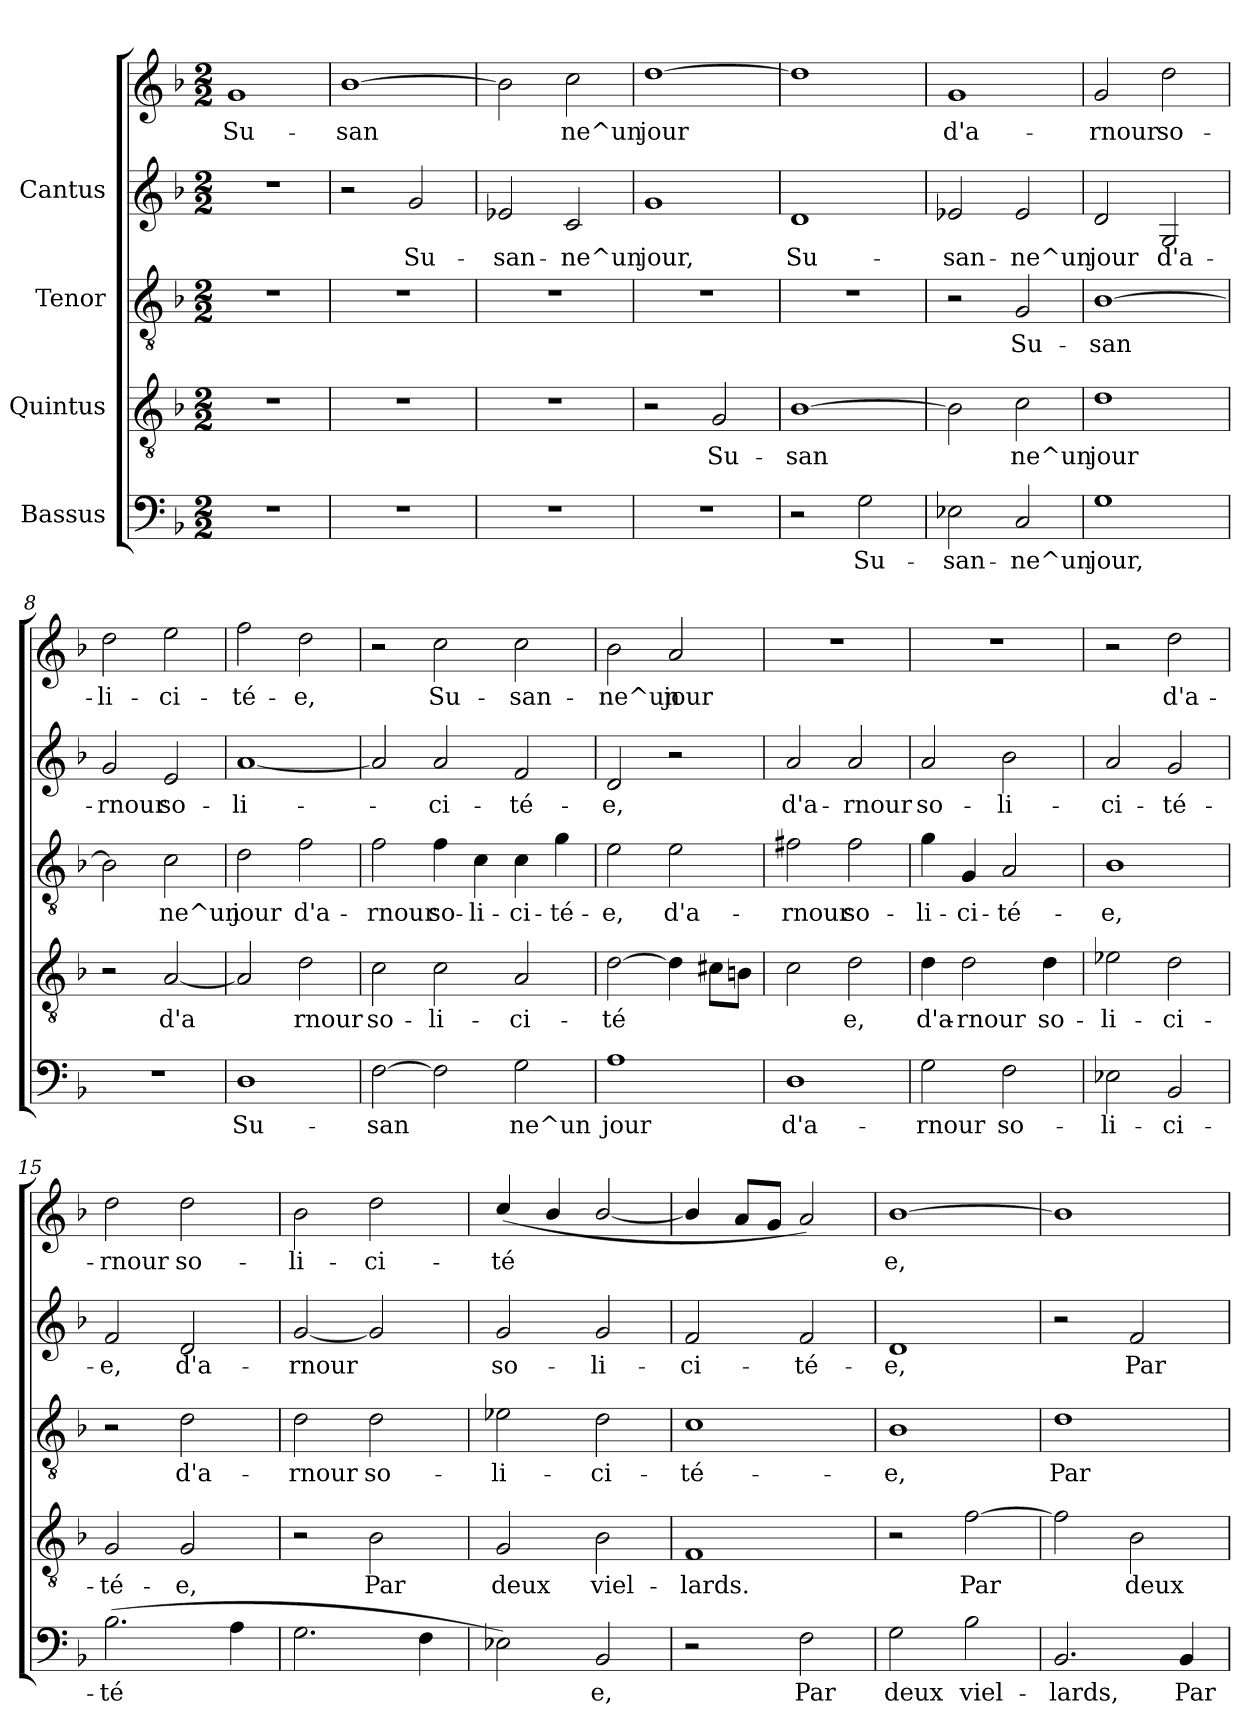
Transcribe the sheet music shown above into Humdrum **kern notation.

**kern	**text	**kern	**text	**kern	**text	**kern	**text	**kern	**text
*part4	*part4	*part3	*part3	*part2	*part2	*part1	*part1	*part1	*part1
*staff5	*staff5	*staff4	*staff4	*staff3	*staff3	*staff2	*staff2	*staff1	*staff1
*I"Bassus	*	*I"Quintus	*	*I"Tenor	*	*I"Cantus	*	*	*
!!LO:PB:g=z
*stria5	*	*stria5	*	*stria5	*	*stria5	*	*stria5	*
*clefF4	*	*clefGv2	*	*clefGv2	*	*clefG2	*	*clefG2	*
*k[b-]	*	*k[b-]	*	*k[b-]	*	*k[b-]	*	*k[b-]	*
*F:	*	*F:	*	*F:	*	*F:	*	*F:	*
*M2/2	*	*M2/2	*	*M2/2	*	*M2/2	*	*M2/2	*
*MM216	*	*MM216	*	*MM216	*	*MM216	*	*MM216	*
=1	=1	=1	=1	=1	=1	=1	=1	=1	=1
!	!	!	!	!	!	!	!	!	!LO:LY:b:cj
1r	.	1r	.	1r	.	1r	.	1g	Su-
=2	=2	=2	=2	=2	=2	=2	=2	=2	=2
!	!	!	!	!	!	!	!	!	!LO:LY:b:cj
1r	.	1r	.	1r	.	2r	.	[>1b-	-san-
!	!	!	!	!	!	!	!LO:LY:b:cj	!	!
.	.	.	.	.	.	2g/	-Su-	.	.
=3	=3	=3	=3	=3	=3	=3	=3	=3	=3
!	!	!	!	!	!	!	!LO:LY:b:cj	!	!LO:LY:b:cj
1r	.	1r	.	1r	.	2e-X/	san-	2b-\]	-
!	!	!	!	!	!	!	!LO:LY:b:cj	!	!LO:LY:b:cj
.	.	.	.	.	.	2c/	-ne^un	2cc\	ne^un
=4	=4	=4	=4	=4	=4	=4	=4	=4	=4
!	!	!	!	!	!	!	!LO:LY:b:cj	!	!LO:LY:b:cj
1r	.	2r	.	1r	.	1g	jour,	[>1dd	jour
!	!	!	!LO:LY:b:cj	!	!	!	!	!	!
.	.	2G/	Su-	.	.	.	.	.	.
=5	=5	=5	=5	=5	=5	=5	=5	=5	=5
!	!	!	!LO:LY:b:cj	!	!	!	!LO:LY:b:cj	!	!
2r	.	[>1B-	-san-	1r	.	1d	Su-	1dd]	.
!	!LO:LY:b:cj	!	!	!	!	!	!	!	!
2G\	Su-	.	.	.	.	.	.	.	.
=6	=6	=6	=6	=6	=6	=6	=6	=6	=6
!	!LO:LY:b:cj	!	!LO:LY:b:cj	!	!	!	!LO:LY:b:cj	!	!LO:LY:b:cj
2E-X\	-san-	2B-\]	-	2r	.	2e-X/	-san-	1g	-d'a-
!	!LO:LY:b:cj	!	!LO:LY:b:cj	!	!LO:LY:b:cj	!	!LO:LY:b:cj	!	!
2C/	-ne^un	2c\	ne^un	2G/	Su-	2e-/	-ne^un	.	.
!!LO:LB:g=z
=7	=7	=7	=7	=7	=7	=7	=7	=7	=7
!	!LO:LY:b:cj	!	!LO:LY:b:cj	!	!LO:LY:b:cj	!	!LO:LY:b:cj	!	!LO:LY:b:cj
1G	jour,	1d	jour	[>1B-	-san-	2d/	-jour	2g/	rnour
!	!	!	!	!	!	!	!LO:LY:b:cj	!	!LO:LY:b:cj
.	.	.	.	.	.	2G/	d'a-	2dd\	so-
=8	=8	=8	=8	=8	=8	=8	=8	=8	=8
!	!	!	!	!	!LO:LY:b:cj	!	!LO:LY:b:cj	!	!LO:LY:b:cj
1r	.	2r	.	2B-\]	-	2g/	-rnour	2dd\	-li-
!	!	!	!LO:LY:b:cj	!	!LO:LY:b:cj	!	!LO:LY:b:cj	!	!LO:LY:b:cj
.	.	[<2A/	d'a-	2c\	ne^un	2e/	so-	2ee\	-ci-
=9	=9	=9	=9	=9	=9	=9	=9	=9	=9
!	!LO:LY:b:cj	!	!LO:LY:b:cj	!	!LO:LY:b:cj	!	!LO:LY:b:cj	!	!LO:LY:b:cj
1D	Su-	2A/]	-	2d\	jour	[<1a	li-	2ff\	-té-
!	!	!	!LO:LY:b:cj	!	!LO:LY:b:cj	!	!	!	!LO:LY:b:cj
.	.	2d\	rnour	2f\	d'a-	.	.	2dd\	-e,
=10	=10	=10	=10	=10	=10	=10	=10	=10	=10
!	!LO:LY:b:cj	!	!LO:LY:b:cj	!	!LO:LY:b:cj	!	!	!	!
[>2F\	-san-	2c\	so-	2f\	-rnour	2a/]	.	2r	.
!	!LO:LY:b:cj	!	!LO:LY:b:cj	!	!LO:LY:b:cj	!	!LO:LY:b:cj	!	!LO:LY:b:cj
2F\]	-	2c\	-li-	4f\	so-	2a/	-ci-	2cc\	-Su-
!	!	!	!	!	!LO:LY:b:cj	!	!	!	!
.	.	.	.	4c\	-li-	.	.	.	.
!	!LO:LY:b:cj	!	!LO:LY:b:cj	!	!LO:LY:b:cj	!	!LO:LY:b:cj	!	!LO:LY:b:cj
2G\	ne^un	2A/	-ci-	4c\	-ci-	2f/	-té-	2cc\	-san-
!	!	!	!	!	!LO:LY:b:cj	!	!	!	!
.	.	.	.	4g\	-té-	.	.	.	.
=11	=11	=11	=11	=11	=11	=11	=11	=11	=11
!	!LO:LY:b:cj	!	!LO:LY:b:cj	!	!LO:LY:b:cj	!	!LO:LY:b:cj	!	!LO:LY:b:cj
1A	jour	[>2d\	-té-	2e\	-e,	2d/	e,	2b-\	-ne^un
!	!	!	!LO:LY:b:cj	!	!LO:LY:b:cj	!	!	!	!LO:LY:b:cj
.	.	4d\]	--	2e\	d'a-	2r	.	2a/	jour
!	!	!	!LO:LY:b:cj	!	!	!	!	!	!
.	.	8c#X\L	--	.	.	.	.	.	.
!	!	!	!LO:LY:b:cj	!	!	!	!	!	!
.	.	8Bn\J	--	.	.	.	.	.	.
!!LO:LB:g=z
=12	=12	=12	=12	=12	=12	=12	=12	=12	=12
!	!LO:LY:b:cj	!	!LO:LY:b:cj	!	!LO:LY:b:cj	!	!LO:LY:b:cj	!	!
1D	d'a-	2c\	-	2f#X\	-rnour	2a/	d'a-	1r	.
!	!	!	!LO:LY:b:cj	!	!LO:LY:b:cj	!	!LO:LY:b:cj	!	!
.	.	2d\	e,	2f#\	so-	2a/	-rnour	.	.
=13	=13	=13	=13	=13	=13	=13	=13	=13	=13
!	!LO:LY:b:cj	!	!LO:LY:b:cj	!	!LO:LY:b:cj	!	!LO:LY:b:cj	!	!
2G\	-rnour	4d\	d'a-	4g\	-li-	2a/	so-	1r	.
!	!	!	!LO:LY:b:cj	!	!LO:LY:b:cj	!	!	!	!
.	.	2d\	-rnour	4G/	-ci-	.	.	.	.
!	!LO:LY:b:cj	!	!	!	!LO:LY:b:cj	!	!LO:LY:b:cj	!	!
2F\	so-	.	.	2A/	-té-	2b-\	-li-	.	.
!	!	!	!LO:LY:b:cj	!	!	!	!	!	!
.	.	4d\	so-	.	.	.	.	.	.
=14	=14	=14	=14	=14	=14	=14	=14	=14	=14
!	!LO:LY:b:cj	!	!LO:LY:b:cj	!	!LO:LY:b:cj	!	!LO:LY:b:cj	!	!
2E-X\	-li-	2e-X\	-li-	1B-	-e,	2a/	-ci-	2r	.
!	!LO:LY:b:cj	!	!LO:LY:b:cj	!	!	!	!LO:LY:b:cj	!	!LO:LY:b:cj
2BB-/	-ci-	2d\	-ci-	.	.	2g/	-té-	2dd\	-d'a-
=15	=15	=15	=15	=15	=15	=15	=15	=15	=15
!	!LO:LY:b:cj	!	!LO:LY:b:cj	!	!	!	!LO:LY:b:cj	!	!LO:LY:b:cj
(>2.B-\	-té-	2G/	-té-	2r	.	2f/	-e,	2dd\	-rnour
!	!	!	!LO:LY:b:cj	!	!LO:LY:b:cj	!	!LO:LY:b:cj	!	!LO:LY:b:cj
.	.	2G/	-e,	2d\	d'a-	2d/	d'a-	2dd\	so-
!	!LO:LY:b:cj	!	!	!	!	!	!	!	!
4A\	--	.	.	.	.	.	.	.	.
=16	=16	=16	=16	=16	=16	=16	=16	=16	=16
!	!	!	!	!	!LO:LY:b:cj	!	!LO:LY:b:cj	!	!LO:LY:b:cj
2.G\	.	2r	.	2d\	-rnour	[<2g/	-rnour	2b-\	-li-
!	!	!	!LO:LY:b:cj	!	!LO:LY:b:cj	!	!LO:LY:b:cj	!	!LO:LY:b:cj
.	.	2B-\	Par	2d\	so-	2g/]	.	2dd\	-ci-
4F\	.	.	.	.	.	.	.	.	.
=17	=17	=17	=17	=17	=17	=17	=17	=17	=17
!	!LO:LY:b:cj	!	!LO:LY:b:cj	!	!LO:LY:b:cj	!	!LO:LY:b:cj	!	!LO:LY:b:cj
2E-X\)	-	2G/	deux	2e-X\	-li-	2g/	-so-	(<4cc/	té-
!	!	!	!	!	!	!	!	!	!LO:LY:b:cj
.	.	.	.	.	.	.	.	4b-/	--
!	!LO:LY:b:cj	!	!LO:LY:b:cj	!	!LO:LY:b:cj	!	!LO:LY:b:cj	!	!LO:LY:b:cj
2BB-/	e,	2B-\	viel-	2d\	-ci-	2g/	-li-	[<2b-/	--
!!LO:PB:g=z
=18	=18	=18	=18	=18	=18	=18	=18	=18	=18
!	!	!	!LO:LY:b:cj	!	!LO:LY:b:cj	!	!LO:LY:b:cj	!	!
2r	.	1F	-lards.	1c	-té-	2f/	-ci-	4b-/]	.
.	.	.	.	.	.	.	.	8a/L	.
.	.	.	.	.	.	.	.	8g/J	.
!	!LO:LY:b:cj	!	!	!	!	!	!LO:LY:b:cj	!	!
2F\	Par	.	.	.	.	2f/	-té-	2a/)	.
=19	=19	=19	=19	=19	=19	=19	=19	=19	=19
!	!LO:LY:b:cj	!	!	!	!LO:LY:b:cj	!	!LO:LY:b:cj	!	!LO:LY:b:cj
2G\	deux	2r	.	1B-	-e,	1d	e,	[>1b-	-e,
!	!LO:LY:b:cj	!	!LO:LY:b:cj	!	!	!	!	!	!
2B-\	viel-	[>2f\	Par	.	.	.	.	.	.
=20	=20	=20	=20	=20	=20	=20	=20	=20	=20
!	!LO:LY:b:cj	!	!LO:LY:b:cj	!	!LO:LY:b:cj	!	!	!	!
2.BB-/	-lards,	2f\]	.	1d	Par	2r	.	1b-]	.
!	!	!	!LO:LY:b:cj	!	!	!	!LO:LY:b:cj	!	!
.	.	2B-\	deux	.	.	2f/	Par	.	.
!	!LO:LY:b:cj	!	!	!	!	!	!	!	!
4BB-/	Par	.	.	.	.	.	.	.	.
=	=	=	=	=	=	=	=	=	=
*-	*-	*-	*-	*-	*-	*-	*-	*-	*-
